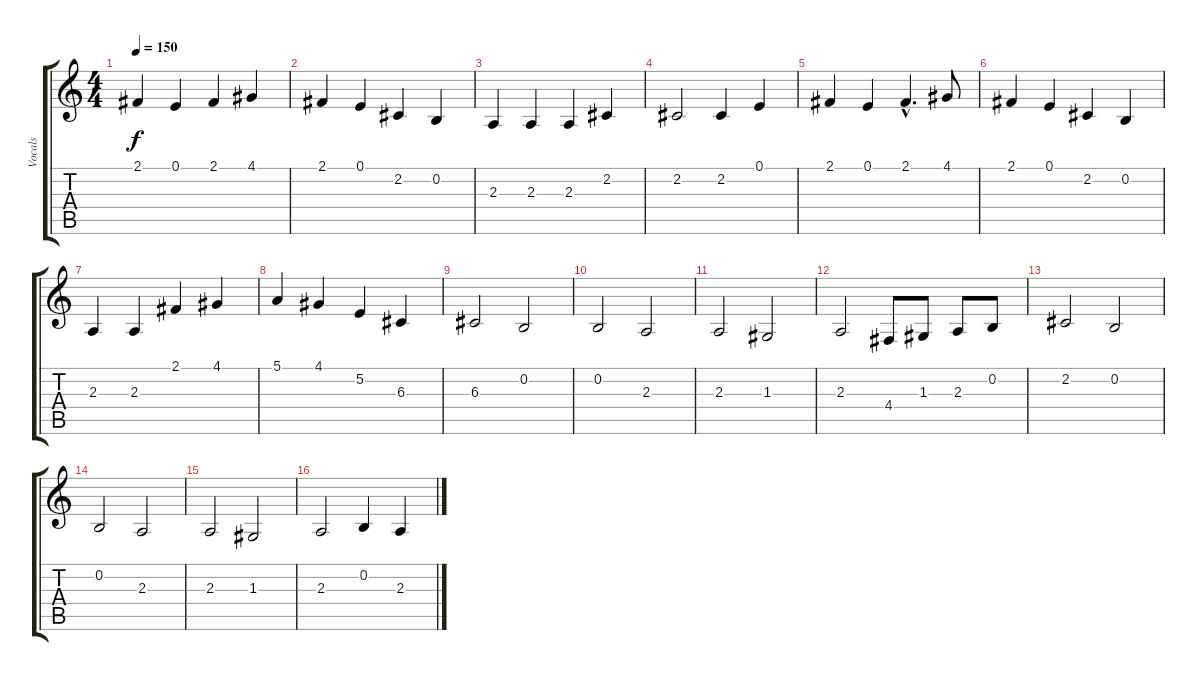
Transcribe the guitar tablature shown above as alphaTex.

\track ("Vocals" "Vocals") {instrument lead3calliope}
\staff {score tabs}
\tuning (E4 B3 G3 D3 A2 E2) {hide}
\ts (4 4)
\tempo 150
\clef g2
\ks c
2.1.4{dy f} 0.1.4 2.1.4 4.1.4 |
2.1.4 0.1.4 2.2.4 0.2.4 |
2.3.4 2.3.4 2.3.4 2.2.4 |
2.2.2 2.2.4 0.1.4 |
2.1.4 0.1.4 2.1{hac}.4{d} 4.1.8 |
2.1.4 0.1.4 2.2.4 0.2.4 |
2.3.4 2.3.4 2.1.4 4.1.4 |
5.1.4 4.1.4 5.2.4 6.3.4 |
6.3.2 0.2.2 |
0.2.2 2.3.2 |
2.3.2 1.3.2 |
2.3.2 4.4.8 1.3.8 2.3.8 0.2.8 |
2.2.2 0.2.2 |
0.2.2 2.3.2 |
2.3.2 1.3.2 |
2.3.2 0.2.4 2.3.4
